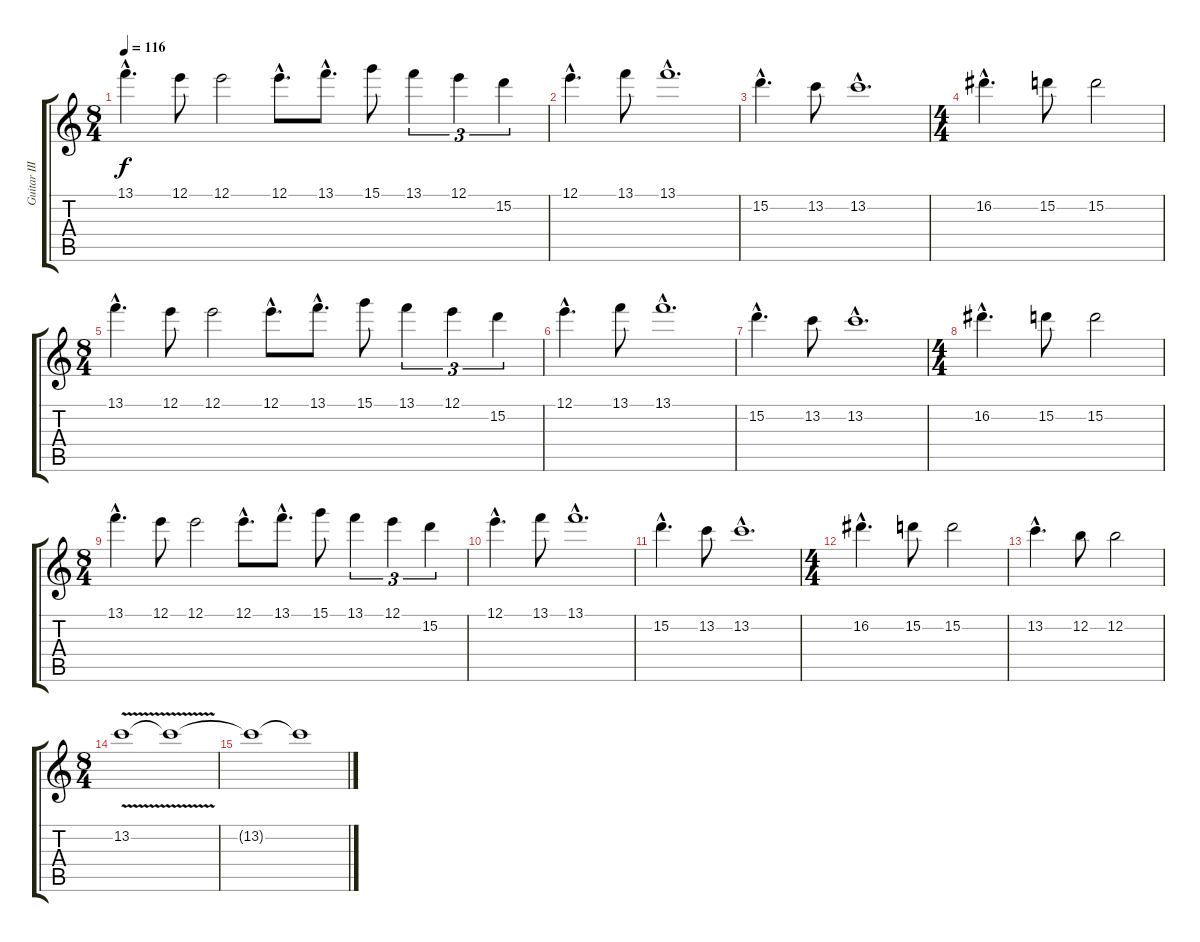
\track ("Guitar III (harmony)" "Guitar III") {instrument distortionguitar}
\staff {score tabs}
\tuning (E4 B3 G3 D3 A2 E2) {hide}
\ts (8 4)
\tempo 116
\clef g2
\ks c
13.1{hac}.4{d dy f instrument distortionguitar} 12.1.8 12.1.2 12.1{hac}.8{d} 13.1{hac}.8{d} 15.1.8 13.1.4{tu (3 2)} 12.1.4{tu (3 2)} 15.2.4{tu (3 2)} |
12.1{hac}.4{d} 13.1.8 13.1{hac}.1{d} |
15.2{hac}.4{d} 13.2.8 13.2{hac}.1{d} |
\ts (4 4)
16.2{hac}.4{d} 15.2.8 15.2.2 |
\ts (8 4)
13.1{hac}.4{d} 12.1.8 12.1.2 12.1{hac}.8{d} 13.1{hac}.8{d} 15.1.8 13.1.4{tu (3 2)} 12.1.4{tu (3 2)} 15.2.4{tu (3 2)} |
12.1{hac}.4{d} 13.1.8 13.1{hac}.1{d} |
15.2{hac}.4{d} 13.2.8 13.2{hac}.1{d} |
\ts (4 4)
16.2{hac}.4{d} 15.2.8 15.2.2 |
\ts (8 4)
13.1{hac}.4{d} 12.1.8 12.1.2 12.1{hac}.8{d volume 9} 13.1{hac}.8{d} 15.1.8 13.1.4{tu (3 2)} 12.1.4{tu (3 2)} 15.2.4{tu (3 2)} |
12.1{hac}.4{d} 13.1.8 13.1{hac}.1{d} |
15.2{hac}.4{d} 13.2.8 13.2{hac}.1{d} |
\ts (4 4)
16.2{hac}.4{d} 15.2.8 15.2.2 |
13.2{hac}.4{d} 12.2.8 12.2.2 |
\ts (8 4)
13.2{v}.1 13.2{t}.1 |
13.2{t}.1 13.2{t}.1
